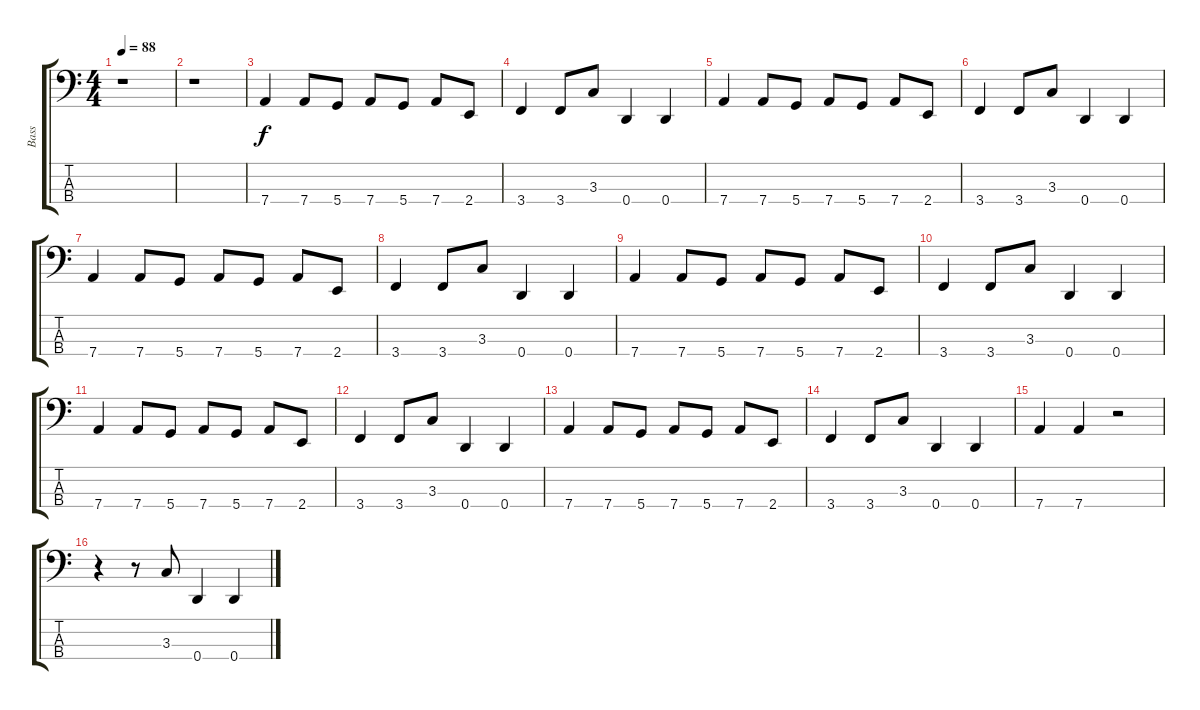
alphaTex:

\track ("Bass" "Bass") {instrument electricbassfinger}
\staff {score tabs}
\tuning (G2 D2 A1 D1) {hide}
\ts (4 4)
\tempo 88
\clef f4
\ks c
r.1{dy f} |
r.1 |
7.4.4 7.4.8 5.4.8 7.4.8 5.4.8 7.4.8 2.4.8 |
3.4.4 3.4.8 3.3.8 0.4.4 0.4.4 |
7.4.4 7.4.8 5.4.8 7.4.8 5.4.8 7.4.8 2.4.8 |
3.4.4 3.4.8 3.3.8 0.4.4 0.4.4 |
7.4.4 7.4.8 5.4.8 7.4.8 5.4.8 7.4.8 2.4.8 |
3.4.4 3.4.8 3.3.8 0.4.4 0.4.4 |
7.4.4 7.4.8 5.4.8 7.4.8 5.4.8 7.4.8 2.4.8 |
3.4.4 3.4.8 3.3.8 0.4.4 0.4.4 |
7.4.4 7.4.8 5.4.8 7.4.8 5.4.8 7.4.8 2.4.8 |
3.4.4 3.4.8 3.3.8 0.4.4 0.4.4 |
7.4.4 7.4.8 5.4.8 7.4.8 5.4.8 7.4.8 2.4.8 |
3.4.4 3.4.8 3.3.8 0.4.4 0.4.4 |
7.4.4 7.4.4 r.2 |
r.4 r.8 3.3.8 0.4.4 0.4.4
